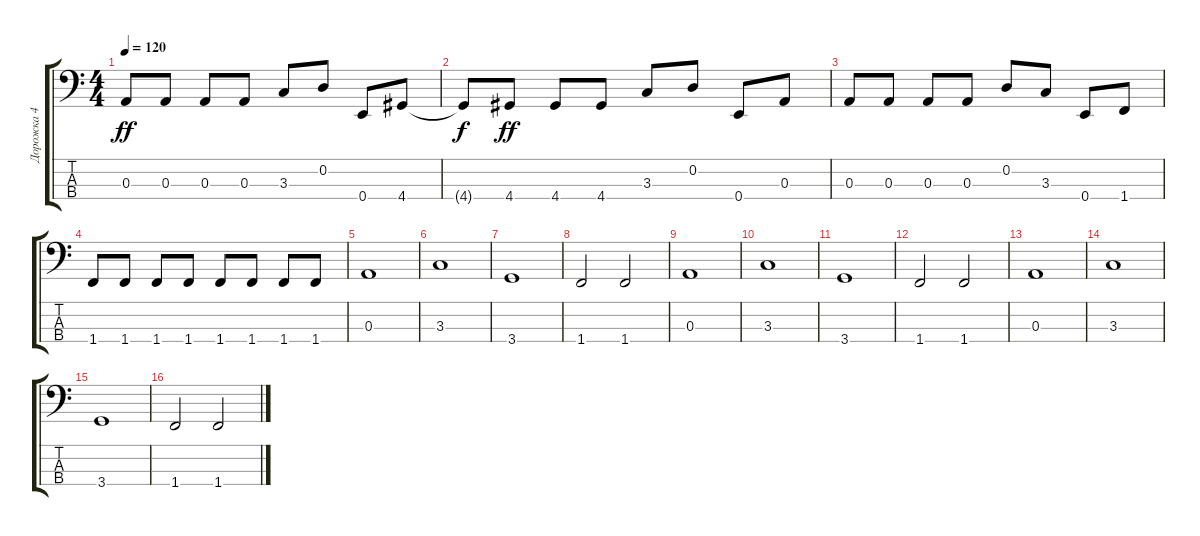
\track ("Дорожка 4" "Дорожка 4") {instrument electricbassfinger}
\staff {score tabs}
\tuning (G2 D2 A1 E1) {hide}
\ts (4 4)
\tempo 120
\clef f4
\ks c
0.3.8{dy ff} 0.3.8 0.3.8 0.3.8 3.3.8 0.2.8 0.4.8 4.4.8 |
4.4{t}.8{dy f} 4.4.8{dy ff} 4.4.8 4.4.8 3.3.8 0.2.8 0.4.8 0.3.8 |
0.3.8 0.3.8 0.3.8 0.3.8 0.2.8 3.3.8 0.4.8 1.4.8 |
1.4.8 1.4.8 1.4.8 1.4.8 1.4.8 1.4.8 1.4.8 1.4.8 |
0.3.1 |
3.3.1 |
3.4.1 |
1.4.2 1.4.2 |
0.3.1 |
3.3.1 |
3.4.1 |
1.4.2 1.4.2 |
0.3.1 |
3.3.1 |
3.4.1 |
1.4.2 1.4.2
